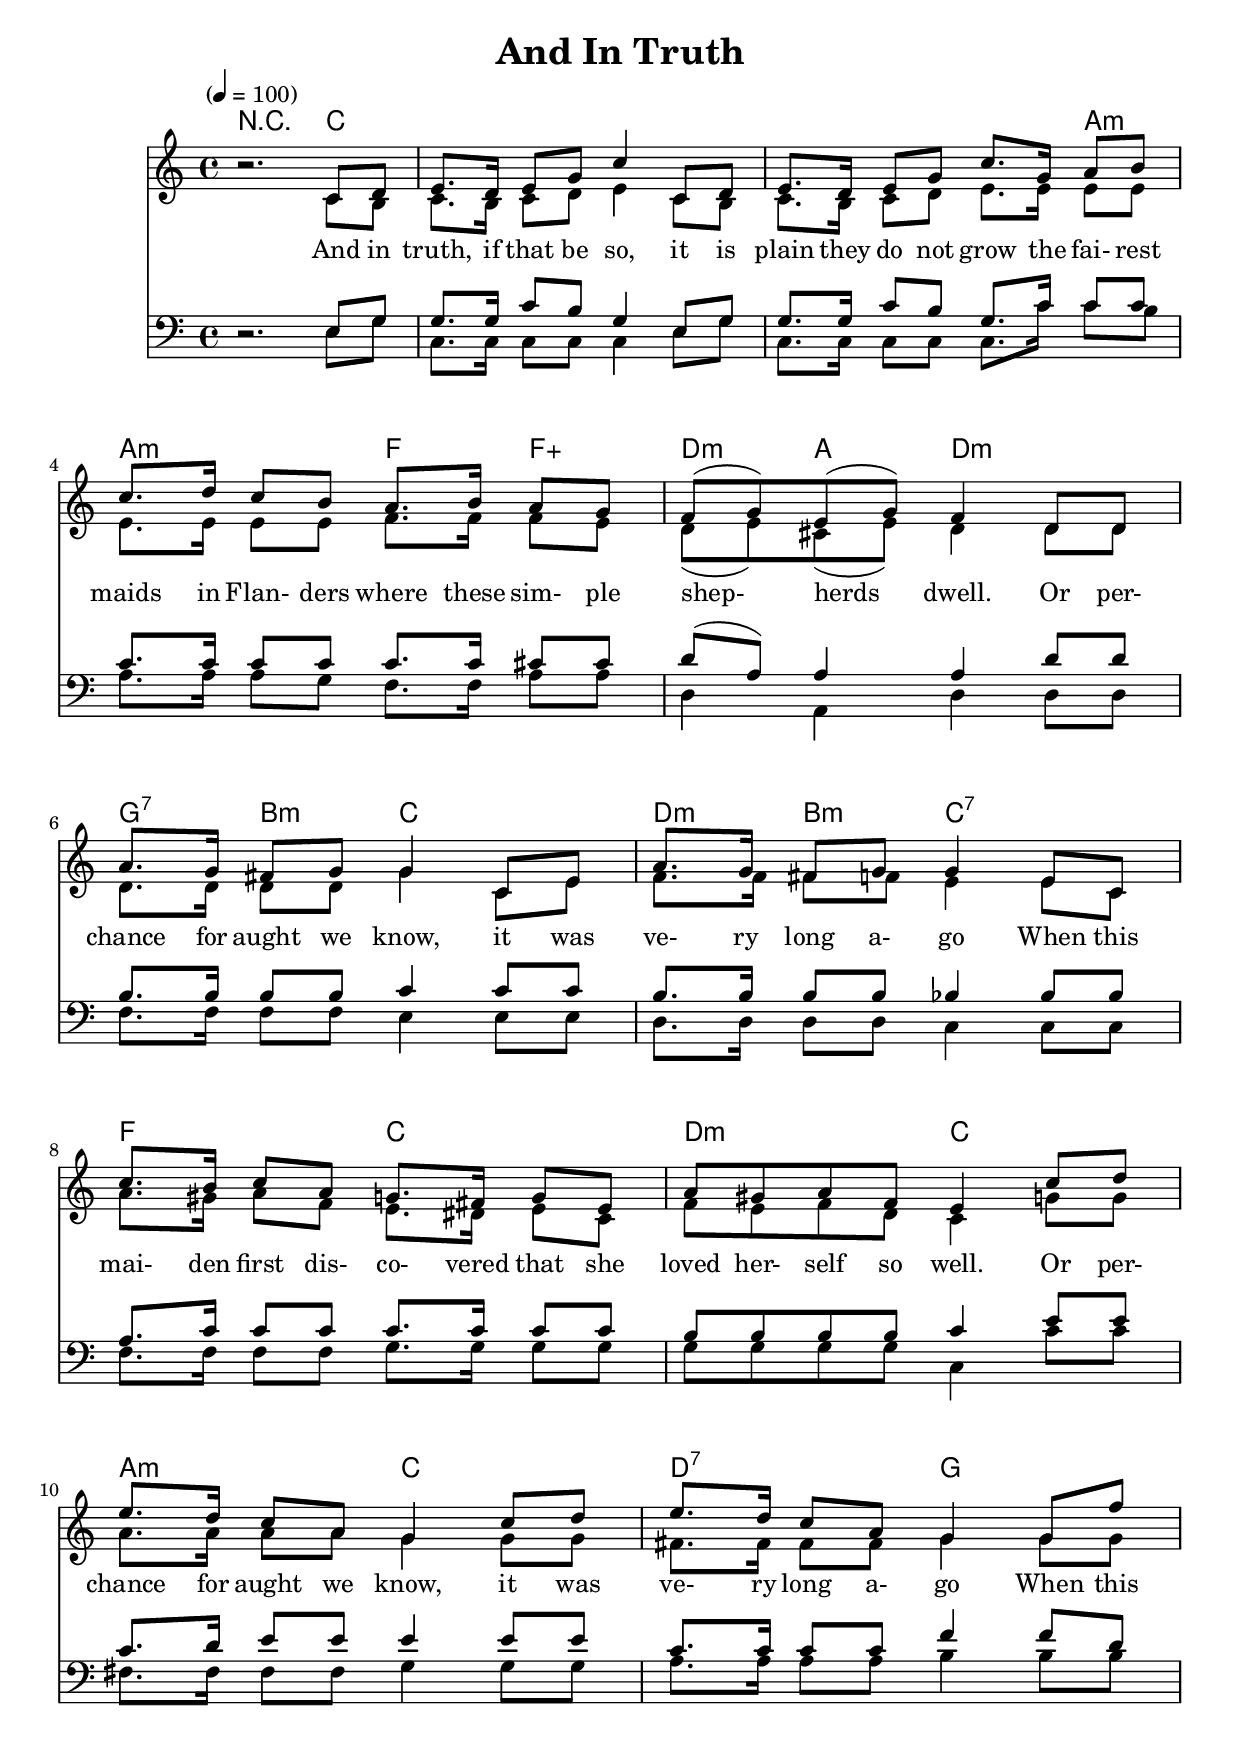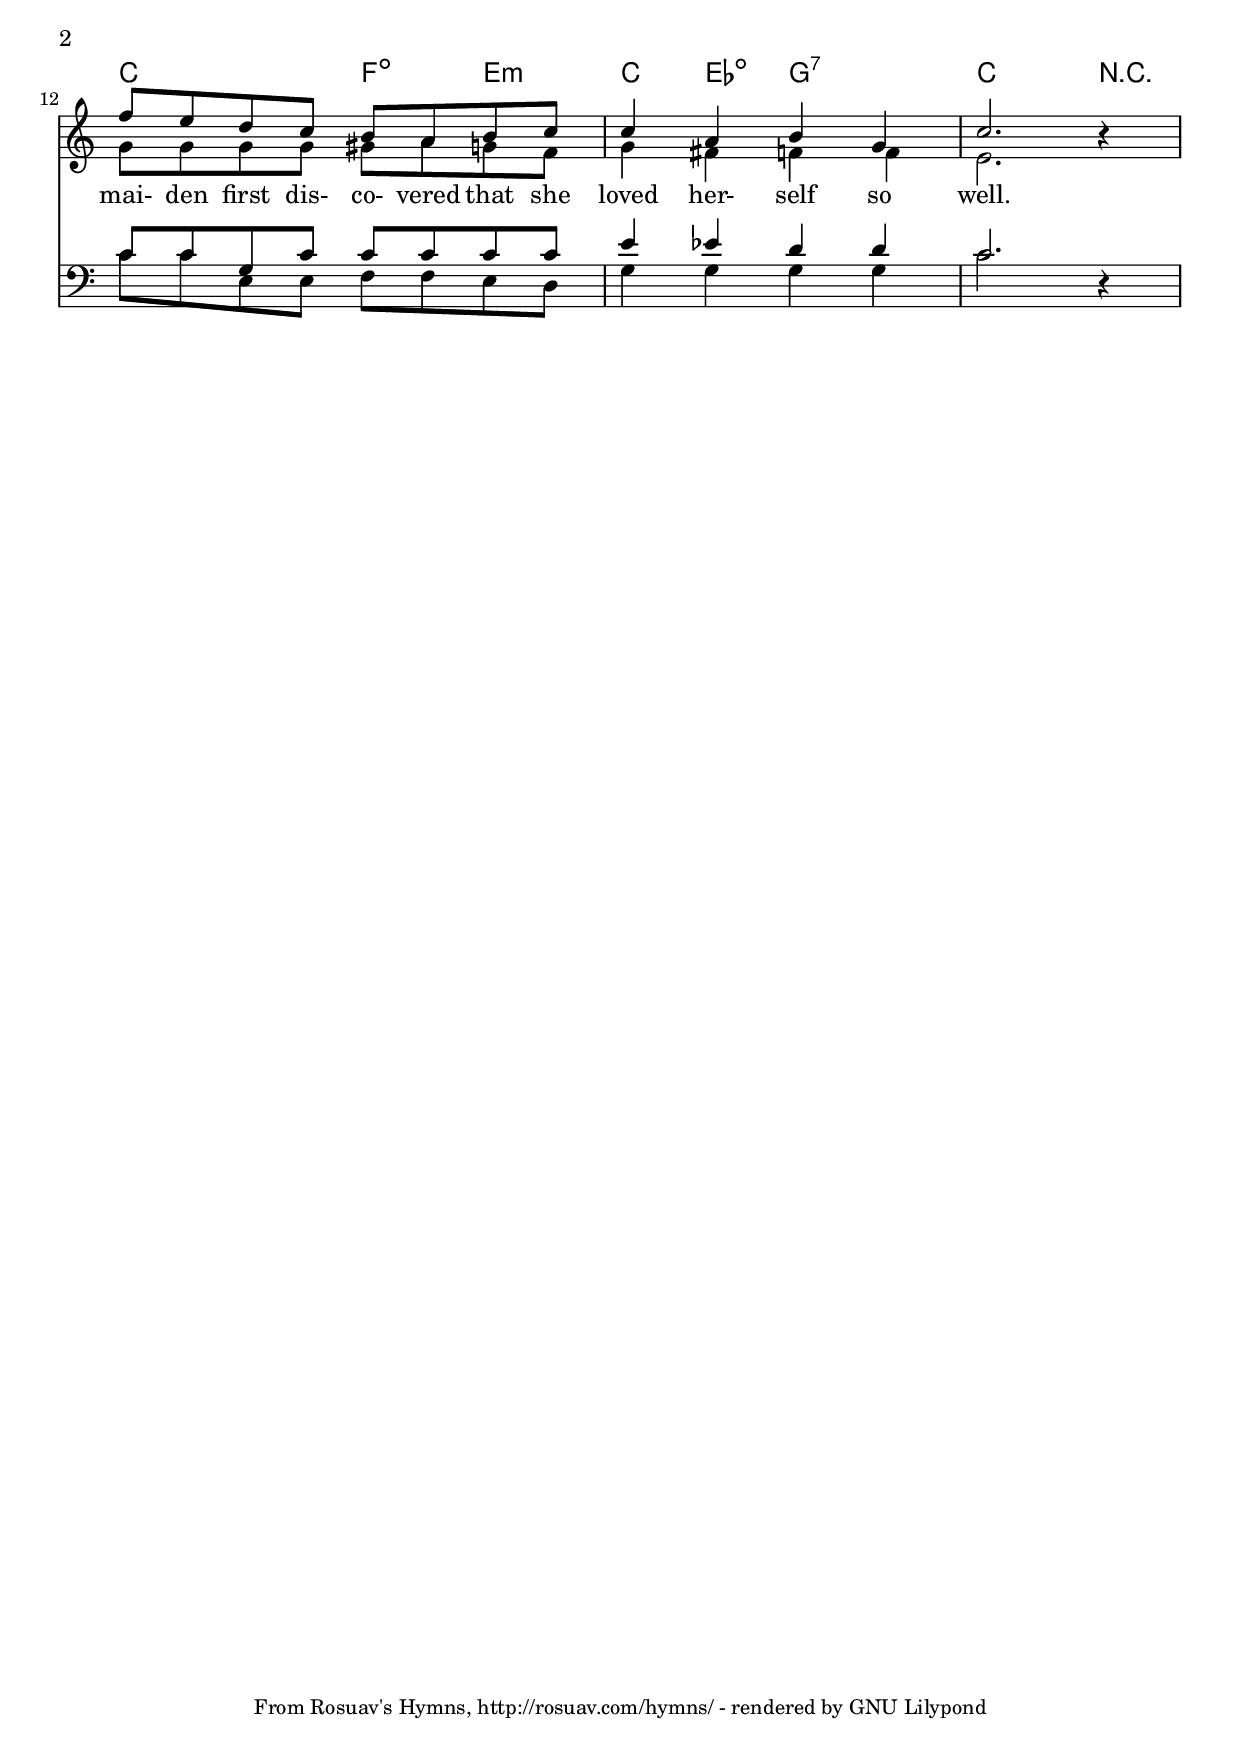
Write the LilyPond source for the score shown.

% Instant hymn file, just add content!
% Beauty Stone new score, page 84
\include "Hymnal.ly"

\header
{
    title="And In Truth"
    % subtitle=""
    % poet=""
    % composer=""
    % arranger="arr Chris Angelico" % 2011-09-02
    % meter=""
    % piece="" ??
}

\score {
    <<
        \new ChordNames {
            \set chordChanges = ##t
            \transpose c c,
            \chordmode {
                r2.
                c4 c c c c c c c
                a:m a:m a:m f f:aug d:m a d:m
                d:m g:7 b:m c c d:m b:m c:7
                c:7 f f c c d:m d:m c
                c a:m a:m c c d:7 d:7 g
                g c c f:dim e:m c ef:dim g:7 g:7 c2. r4
            }
        }
        \new Staff <<
            \set Staff.midiInstrument = "acoustic grand"
            \key c \major
            \time 4/4
            \tempo "" 4 = 100
            \new Voice = "sops" \relative f' {
                r2. % To start on an upbeat, put this _before_ the \voiceOne (otherwise it works fine, but prints badly)
                \voiceOne
                c8 d e8. d16 e8 g c4 c,8 d e8. d16 e8 g c8.
                g16 a8 b c8. d16 c8 b a8. b16 a8 g f(g) e(g) f4
                d8 d a'8. g16 fs8 g g4 c,8 e a8. g16 fs8 g g4
                e8 c c'8. b16 c8 a g8. fs16 g8 e a gs a f e4
                c'8 d e8. d16 c8 a g4 c8 d e8. d16 c8 a g4
                g8 f' f e d c b a b c c4 a b g c2.
                \oneVoice
                r4
            }
            \addlyrics { \lyr \lyricmode {
                !And in truth, if that be so, it is plain they do not grow
                !the fai- rest maids in Flan- ders where these sim- ple shep- herds dwell.
                !Or per- chance for aught we know, it was ve- ry long a- go
                !When this mai- den first dis- co- vered that she loved her- self so well.
                !Or per- chance for aught we know, it was ve- ry long a- go
                !When this mai- den first dis- co- vered that she loved her- self so well.
            } }
            \new Voice = "alto" \relative f' {
                s2. % The same rest, but as a spacer so it doesn't print
                \voiceTwo
                c8 b c8. b16 c8 d e4 c8 b c8. b16 c8 d e8.
                e16 e8 e e8. e16 e8 e f8. f16 f8 e d(e) cs(e) d4
                d8 d d8. d16 d8 d g4 c,8 e f8. f16 f8 f e4
                e8 c a'8. gs16 a8 f e8. ds16 e8 c f e f d c4
                g'8 g a8. a16 a8 a g4 g8 g fs8. fs16 fs8 fs g4
                g8 g g g g g gs a g f g4 fs f f e2.
            }
        >>
        \new Staff <<
            \clef bass
            \key c \major
            \new Voice = "tenor" \relative c {
                r2.
                \voiceOne
                e8 g g8. g16 c8 b g4 e8 g g8. g16 c8 b g8.
                c16 c8 c c8. c16 c8 c c8. c16 cs8 cs d(a) a4 a
                d8 d b8. b16 b8 b c4 c8 c b8. b16 b8 b bf4
                bf8 bf a8. c16 c8 c c8. c16 c8 c b b b b c4
                e8 e c8. d16 e8 e e4 e8 e c8. c16 c8 c f4
                f8 d c c g c c c c c e4 ef d d c2.
                \oneVoice
                r4
            }
            \new Voice = "bass" \relative c {
                s2.
                \voiceTwo
                e8 g c,8. c16 c8 c c4 e8 g c,8. c16 c8 c c8.
                c'16 c8 b a8. a16 a8 g f8. f16 a8 a d,4 a d
                d8 d f8. f16 f8 f e4 e8 e d8. d16 d8 d c4
                c8 c f8. f16 f8 f g8. g16 g8 g g g g g c,4
                c'8 c fs,8. fs16 fs8 fs g4 g8 g a8. a16 a8 a b4
                b8 b c c e, e f f e d g4 g g g c2.
            }
        >>
    >>
    \layout { }
    % \midi { }
    \midi { \context { \ChordNameVoice \remove Note_performer } } % Stop chords from sounding in the MIDI
}

